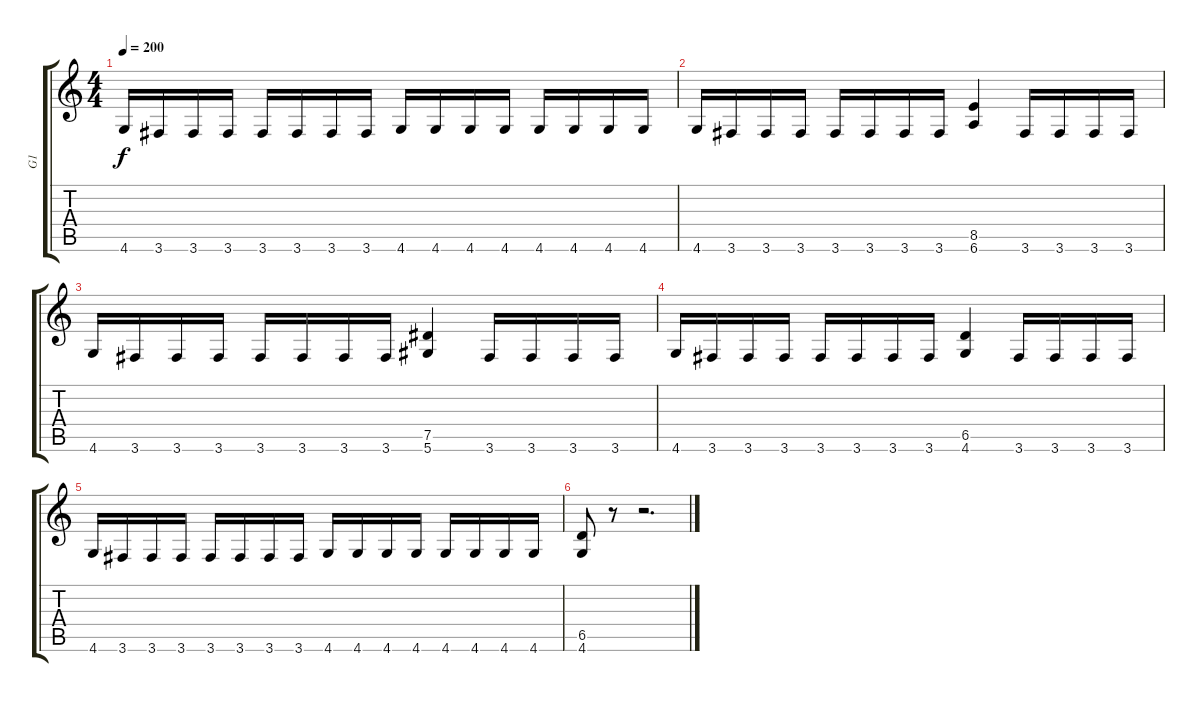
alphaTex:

\track ("G1" "G1") {instrument distortionguitar}
\staff {score tabs}
\tuning (Eb4 Bb3 Gb3 Db3 Ab2 Eb2) {hide}
\ts (4 4)
\tempo 200
\clef g2
\ks c
4.6.16{dy f} 3.6.16 3.6.16 3.6.16 3.6.16 3.6.16 3.6.16 3.6.16 4.6.16 4.6.16 4.6.16 4.6.16 4.6.16 4.6.16 4.6.16 4.6.16 |
4.6.16 3.6.16 3.6.16 3.6.16 3.6.16 3.6.16 3.6.16 3.6.16 (8.5 6.6).4 3.6.16 3.6.16 3.6.16 3.6.16 |
4.6.16 3.6.16 3.6.16 3.6.16 3.6.16 3.6.16 3.6.16 3.6.16 (7.5 5.6).4 3.6.16 3.6.16 3.6.16 3.6.16 |
4.6.16 3.6.16 3.6.16 3.6.16 3.6.16 3.6.16 3.6.16 3.6.16 (6.5 4.6).4 3.6.16 3.6.16 3.6.16 3.6.16 |
4.6.16 3.6.16 3.6.16 3.6.16 3.6.16 3.6.16 3.6.16 3.6.16 4.6.16 4.6.16 4.6.16 4.6.16 4.6.16 4.6.16 4.6.16 4.6.16 |
(6.5 4.6).8 r.8 r.2{d}
